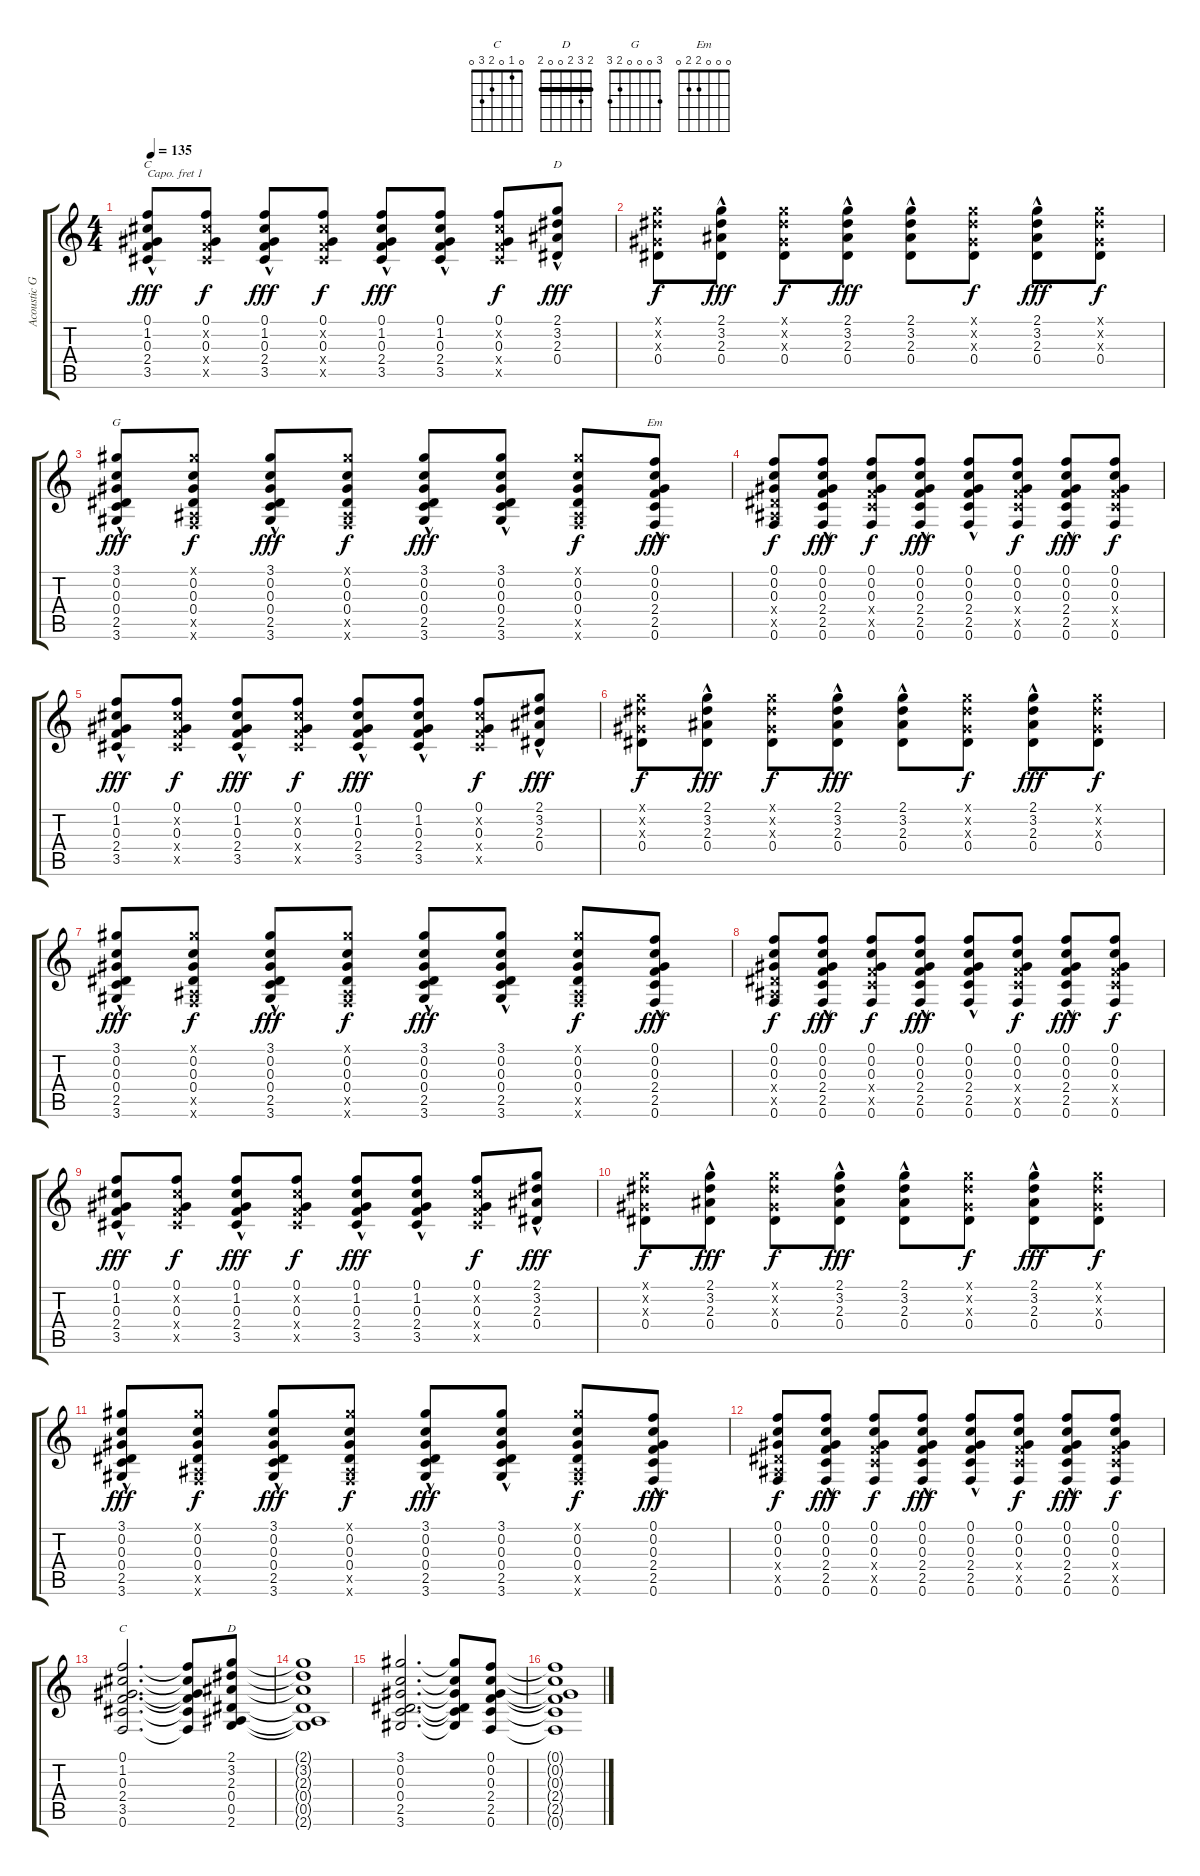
\track ("Acoustic Guitar" "Acoustic G") {instrument acousticguitarsteel}
\staff {score tabs}
\capo 1
\tuning (E4 B3 G3 D3 A2 E2) {hide}
\chord ("C" 0 1 0 2 3 x)
\chord ("D" 2 3 2 0 x x) {barre 2}
\chord ("G" 3 0 0 0 2 3)
\chord ("Em" 0 0 0 2 2 0)
\chord ("C" 0 1 0 2 3 0)
\chord ("D" 2 3 2 0 0 2) {barre 2}
\ts (4 4)
\tempo 135
\clef g2
\ks c
(0.1 1.2 0.3{hac} 2.4 3.5).8{ch "C" dy fff} (0.1 1.2{x} 0.3 2.4{x} 3.5{x}).8{dy f} (0.1 1.2 0.3{hac} 2.4 3.5).8{dy fff} (0.1 1.2{x} 0.3 2.4{x} 3.5{x}).8{dy f} (0.1 1.2 0.3{hac} 2.4 3.5).8{dy fff} (0.1 1.2 0.3{hac} 2.4 3.5).8 (0.1 1.2{x} 0.3 2.4{x} 3.5{x}).8{dy f} (2.1 3.2 2.3{hac} 0.4).8{ch "D" dy fff} |
(2.1{x} 3.2{x} 0.3{x} 0.4).8{dy f} (2.1 3.2 2.3{hac} 0.4).8{dy fff} (2.1{x} 3.2{x} 0.3{x} 0.4).8{dy f} (2.1 3.2 2.3{hac} 0.4).8{dy fff} (2.1 3.2 2.3{hac} 0.4).8 (2.1{x} 3.2{x} 0.3{x} 0.4).8{dy f} (2.1 3.2 2.3{hac} 0.4).8{dy fff} (2.1{x} 3.2{x} 0.3{x} 0.4).8{dy f} |
(3.1 0.2 0.3{hac} 0.4 2.5 3.6).8{ch "G" dy fff} (3.1{x} 0.2 0.3 0.4 0.5{x} 0.6{x}).8{dy f} (3.1 0.2 0.3{hac} 0.4 2.5 3.6).8{dy fff} (3.1{x} 0.2 0.3 0.4 0.5{x} 0.6{x}).8{dy f} (3.1 0.2 0.3{hac} 0.4 2.5 3.6).8{dy fff} (3.1 0.2 0.3 0.4 2.5{hac} 3.6).8 (3.1{x} 0.2 0.3 0.4 0.5{x} 0.6{x}).8{dy f} (0.1 0.2 0.3{hac} 2.4 2.5 0.6).8{ch "Em" dy fff} |
(0.1 0.2 0.3 0.4{x} 0.5{x} 0.6).8{dy f} (0.1 0.2 0.3{hac} 2.4 2.5 0.6).8{dy fff} (0.1 0.2 0.3 2.4{x} 2.5{x} 0.6).8{dy f} (0.1 0.2 0.3{hac} 2.4 2.5 0.6).8{dy fff} (0.1 0.2 0.3{hac} 2.4 2.5 0.6).8 (0.1 0.2 0.3 2.4{x} 2.5{x} 0.6).8{dy f} (0.1 0.2 0.3{hac} 2.4 2.5 0.6).8{dy fff} (0.1 0.2 0.3 2.4{x} 2.5{x} 0.6).8{dy f} |
(0.1 1.2 0.3{hac} 2.4 3.5).8{dy fff} (0.1 1.2{x} 0.3 2.4{x} 3.5{x}).8{dy f} (0.1 1.2 0.3{hac} 2.4 3.5).8{dy fff} (0.1 1.2{x} 0.3 2.4{x} 3.5{x}).8{dy f} (0.1 1.2 0.3{hac} 2.4 3.5).8{dy fff} (0.1 1.2 0.3{hac} 2.4 3.5).8 (0.1 1.2{x} 0.3 2.4{x} 3.5{x}).8{dy f} (2.1 3.2 2.3{hac} 0.4).8{dy fff} |
(2.1{x} 3.2{x} 0.3{x} 0.4).8{dy f} (2.1 3.2 2.3{hac} 0.4).8{dy fff} (2.1{x} 3.2{x} 0.3{x} 0.4).8{dy f} (2.1 3.2 2.3{hac} 0.4).8{dy fff} (2.1 3.2 2.3{hac} 0.4).8 (2.1{x} 3.2{x} 0.3{x} 0.4).8{dy f} (2.1 3.2 2.3{hac} 0.4).8{dy fff} (2.1{x} 3.2{x} 0.3{x} 0.4).8{dy f} |
(3.1 0.2 0.3{hac} 0.4 2.5 3.6).8{dy fff} (3.1{x} 0.2 0.3 0.4 0.5{x} 0.6{x}).8{dy f} (3.1 0.2 0.3{hac} 0.4 2.5 3.6).8{dy fff} (3.1{x} 0.2 0.3 0.4 0.5{x} 0.6{x}).8{dy f} (3.1 0.2 0.3{hac} 0.4 2.5 3.6).8{dy fff} (3.1 0.2 0.3 0.4 2.5{hac} 3.6).8 (3.1{x} 0.2 0.3 0.4 0.5{x} 0.6{x}).8{dy f} (0.1 0.2 0.3{hac} 2.4 2.5 0.6).8{dy fff} |
(0.1 0.2 0.3 0.4{x} 0.5{x} 0.6).8{dy f} (0.1 0.2 0.3{hac} 2.4 2.5 0.6).8{dy fff} (0.1 0.2 0.3 2.4{x} 2.5{x} 0.6).8{dy f} (0.1 0.2 0.3{hac} 2.4 2.5 0.6).8{dy fff} (0.1 0.2 0.3{hac} 2.4 2.5 0.6).8 (0.1 0.2 0.3 2.4{x} 2.5{x} 0.6).8{dy f} (0.1 0.2 0.3{hac} 2.4 2.5 0.6).8{dy fff} (0.1 0.2 0.3 2.4{x} 2.5{x} 0.6).8{dy f} |
(0.1 1.2 0.3{hac} 2.4 3.5).8{dy fff} (0.1 1.2{x} 0.3 2.4{x} 3.5{x}).8{dy f} (0.1 1.2 0.3{hac} 2.4 3.5).8{dy fff} (0.1 1.2{x} 0.3 2.4{x} 3.5{x}).8{dy f} (0.1 1.2 0.3{hac} 2.4 3.5).8{dy fff} (0.1 1.2 0.3{hac} 2.4 3.5).8 (0.1 1.2{x} 0.3 2.4{x} 3.5{x}).8{dy f} (2.1 3.2 2.3{hac} 0.4).8{dy fff} |
(2.1{x} 3.2{x} 0.3{x} 0.4).8{dy f} (2.1 3.2 2.3{hac} 0.4).8{dy fff} (2.1{x} 3.2{x} 0.3{x} 0.4).8{dy f} (2.1 3.2 2.3{hac} 0.4).8{dy fff} (2.1 3.2 2.3{hac} 0.4).8 (2.1{x} 3.2{x} 0.3{x} 0.4).8{dy f} (2.1 3.2 2.3{hac} 0.4).8{dy fff} (2.1{x} 3.2{x} 0.3{x} 0.4).8{dy f} |
(3.1 0.2 0.3{hac} 0.4 2.5 3.6).8{dy fff} (3.1{x} 0.2 0.3 0.4 0.5{x} 0.6{x}).8{dy f} (3.1 0.2 0.3{hac} 0.4 2.5 3.6).8{dy fff} (3.1{x} 0.2 0.3 0.4 0.5{x} 0.6{x}).8{dy f} (3.1 0.2 0.3{hac} 0.4 2.5 3.6).8{dy fff} (3.1 0.2 0.3 0.4 2.5{hac} 3.6).8 (3.1{x} 0.2 0.3 0.4 0.5{x} 0.6{x}).8{dy f} (0.1 0.2 0.3{hac} 2.4 2.5 0.6).8{dy fff} |
(0.1 0.2 0.3 0.4{x} 0.5{x} 0.6).8{dy f} (0.1 0.2 0.3{hac} 2.4 2.5 0.6).8{dy fff} (0.1 0.2 0.3 2.4{x} 2.5{x} 0.6).8{dy f} (0.1 0.2 0.3{hac} 2.4 2.5 0.6).8{dy fff} (0.1 0.2 0.3{hac} 2.4 2.5 0.6).8 (0.1 0.2 0.3 2.4{x} 2.5{x} 0.6).8{dy f} (0.1 0.2 0.3{hac} 2.4 2.5 0.6).8{dy fff} (0.1 0.2 0.3 2.4{x} 2.5{x} 0.6).8{dy f} |
(0.1 1.2 0.3 2.4 3.5 0.6).2{d ch "C"} (0.1{t} 1.2{t} 0.3{t} 2.4{t} 3.5{t} 0.6{t}).8 (2.1 3.2 2.3 0.4 0.5 2.6).8{ch "D"} |
(2.1{t} 3.2{t} 2.3{t} 0.4{t} 0.5{t} 2.6{t}).1 |
(3.1 0.2 0.3 0.4 2.5 3.6).2{d} (3.1{t} 0.2{t} 0.3{t} 0.4{t} 2.5{t} 3.6{t}).8 (0.1 0.2 0.3 2.4 2.5 0.6).8 |
(0.1{t} 0.2{t} 0.3{t} 2.4{t} 2.5{t} 0.6{t}).1
